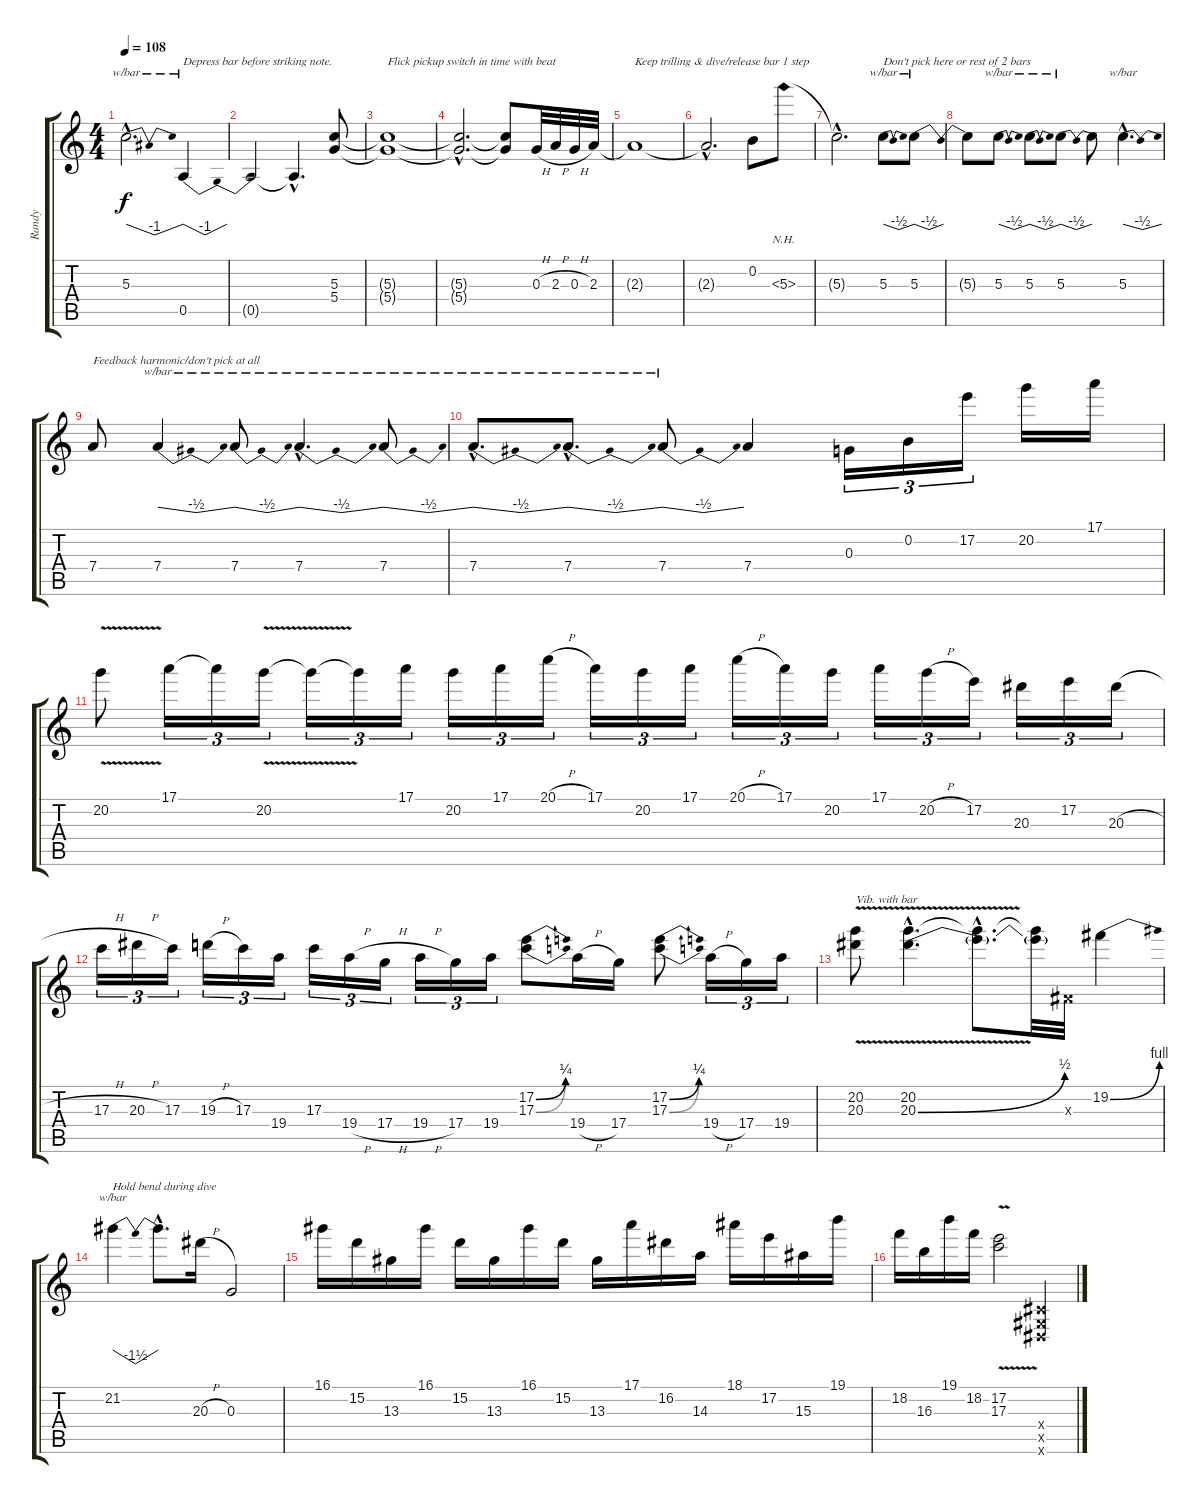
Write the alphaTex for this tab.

\track ("Randy" "Randy") {instrument overdrivenguitar}
\staff {score tabs}
\tuning (E4 B3 G3 D3 A2 E2) {hide}
\ts (4 4)
\tempo 108
\clef g2
\ks c
5.3{hac}.2{d tbe (dip default 0 0 30 -4 60 0) dy f} 0.5.4{tbe (dip default 0 0 30 -4 60 0) txt "Depress bar before striking note."} |
0.5{t}.2 0.5{hac t}.4{d} (5.3 5.4).8 |
(5.3{t} 5.4{t}).1{txt "Flick pickup switch in time with beat"} |
(5.3{hac t} 5.4{hac t}).2{d} (5.3{t} 5.4{t}).8 0.3{h}.32 2.3{h}.32 0.3{h}.32 2.3.32 |
2.3{t}.1{txt "Keep trilling & dive/release bar 1 step"} |
2.3{hac t}.2{d} 0.2.8 5.3{nh}.8 |
5.3{hac t}.2{d} 5.3.8{tbe (dip default 0 0 30 -2 60 0) txt "Don't pick here or rest of 2 bars"} 5.3.8{tbe (dip default 0 0 30 -2 60 0)} |
5.3{t}.8 5.3.8{tbe (dip default 0 0 30 -2 60 0)} 5.3.8{tbe (dip default 0 0 30 -2 60 0)} 5.3.8{tbe (dip default 0 0 30 -2 60 0)} 5.3{t}.8 5.3{hac}.4{d tbe (dip default 0 0 30 -2 60 0)} |
7.4.8{txt "Feedback harmonic/don't pick at all"} 7.4.4{tbe (dip default 0 0 30 -2 60 0)} 7.4.8{tbe (dip default 0 0 30 -2 60 0)} 7.4{hac}.4{d tbe (dip default 0 0 30 -2 60 0)} 7.4.8{tbe (dip default 0 0 30 -2 60 0)} |
7.4{hac}.8{d tbe (dip default 0 0 30 -2 60 0)} 7.4{hac}.8{d tbe (dip default 0 0 30 -2 60 0)} 7.4.8{tbe (dip default 0 0 30 -2 60 0)} 7.4.4 0.3.16{tu (3 2)} 0.2.16{tu (3 2)} 17.2.16{tu (3 2)} 20.2.16 17.1.16 |
20.2{v}.8 17.1.16{tu (3 2)} 17.1{t}.16{tu (3 2)} 20.2{v}.16{tu (3 2)} 20.2{t}.16{tu (3 2)} 20.2{t}.16{tu (3 2)} 17.1.16{tu (3 2)} 20.2.16{tu (3 2)} 17.1.16{tu (3 2)} 20.1{h}.16{tu (3 2)} 17.1.16{tu (3 2)} 20.2.16{tu (3 2)} 17.1.16{tu (3 2)} 20.1{h}.16{tu (3 2)} 17.1.16{tu (3 2)} 20.2.16{tu (3 2)} 17.1.16{tu (3 2)} 20.2{h}.16{tu (3 2)} 17.2.16{tu (3 2)} 20.3.16{tu (3 2)} 17.2.16{tu (3 2)} 20.3{h}.16{tu (3 2)} |
17.3{h}.16{tu (3 2)} 20.3{h}.16{tu (3 2)} 17.3.16{tu (3 2)} 19.3{h}.16{tu (3 2)} 17.3.16{tu (3 2)} 19.4.16{tu (3 2)} 17.3.16{tu (3 2)} 19.4{h}.16{tu (3 2)} 17.4{h}.16{tu (3 2)} 19.4{h}.16{tu (3 2)} 17.4.16{tu (3 2)} 19.4.16{tu (3 2)} (17.2{be (bend 0 0 60 1)} 17.3{be (bend 0 0 60 1)}).8 19.4{h}.16 17.4.16 (17.2{be (bend 0 0 60 1)} 17.3{be (bend 0 0 60 1)}).8 19.4{h}.16{tu (3 2)} 17.4.16{tu (3 2)} 19.4.16{tu (3 2)} |
(20.2{v} 20.3{v}).8{txt "Vib. with bar"} (20.2{v hac} 20.3{be (bend 0 0 60 2) v hac}).4{d} (20.2{hac t} 20.3{hac t}).8{d} (20.2{t} 20.3{t}).32 -1.3{x}.32 19.2{be (bend 0 0 60 4)}.4 |
21.2.4{tbe (dip default 0 0 30 -6 60 0) txt "Hold bend during dive"} 21.2{hac t}.8{d} 20.3{h}.16 0.3.2 |
16.1.16 15.2.16 13.3.16 16.1.16 15.2.16 13.3.16 16.1.16 15.2.16 13.3.16 17.1.16 16.2.16 14.3.16 18.1.16 17.2.16 15.3.16 19.1.16 |
18.2.16 16.3.16 19.1.16 18.2.16 (17.2{v} 17.3{v}).2 (-1.4{x} -1.5{x} -1.6{x}).4
